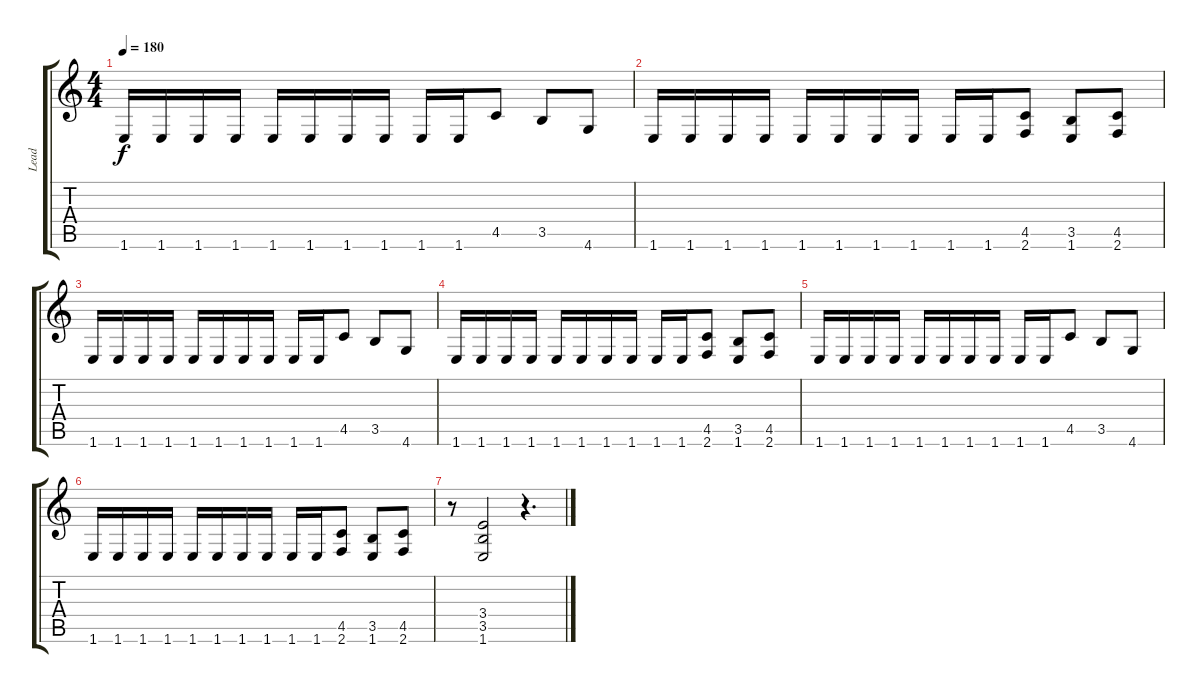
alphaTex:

\track ("Lead" "Lead") {instrument distortionguitar}
\staff {score tabs}
\tuning (Eb4 Bb3 Gb3 Db3 Ab2 Eb2) {hide}
\ts (4 4)
\tempo 180
\clef g2
\ks c
1.6.16{dy f} 1.6.16 1.6.16 1.6.16 1.6.16 1.6.16 1.6.16 1.6.16 1.6.16 1.6.16 4.5.8 3.5.8 4.6.8 |
1.6.16 1.6.16 1.6.16 1.6.16 1.6.16 1.6.16 1.6.16 1.6.16 1.6.16 1.6.16 (4.5 2.6).8 (3.5 1.6).8 (4.5 2.6).8 |
1.6.16 1.6.16 1.6.16 1.6.16 1.6.16 1.6.16 1.6.16 1.6.16 1.6.16 1.6.16 4.5.8 3.5.8 4.6.8 |
1.6.16 1.6.16 1.6.16 1.6.16 1.6.16 1.6.16 1.6.16 1.6.16 1.6.16 1.6.16 (4.5 2.6).8 (3.5 1.6).8 (4.5 2.6).8 |
1.6.16 1.6.16 1.6.16 1.6.16 1.6.16 1.6.16 1.6.16 1.6.16 1.6.16 1.6.16 4.5.8 3.5.8 4.6.8 |
1.6.16 1.6.16 1.6.16 1.6.16 1.6.16 1.6.16 1.6.16 1.6.16 1.6.16 1.6.16 (4.5 2.6).8 (3.5 1.6).8 (4.5 2.6).8 |
r.8 (3.4 3.5 1.6).2 r.4{d}
